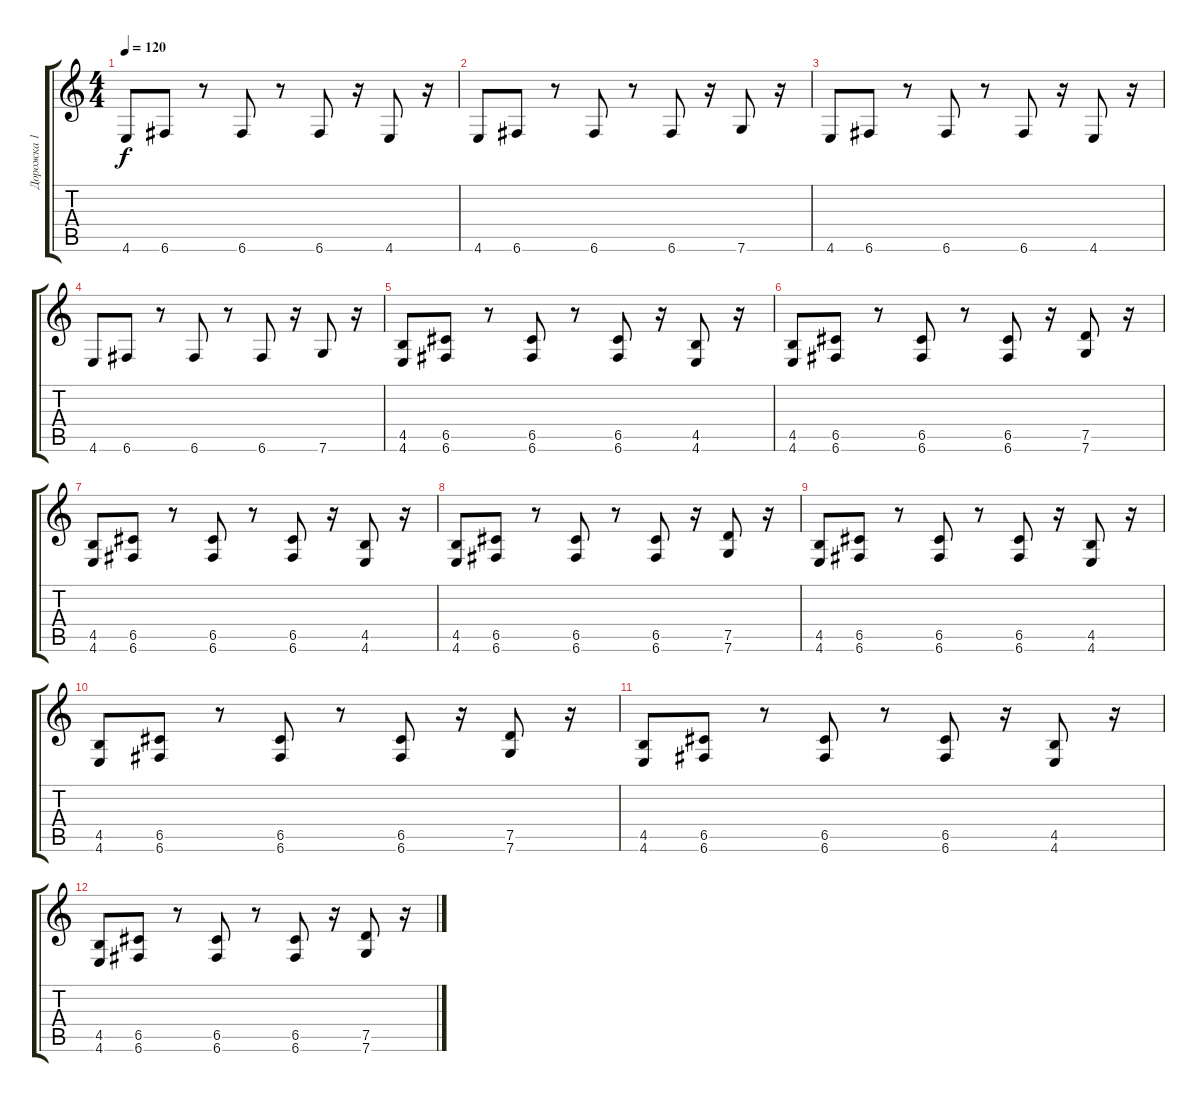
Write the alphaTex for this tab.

\track ("Дорожка 1" "Дорожка 1") {instrument distortionguitar}
\staff {score tabs}
\tuning (D4 A3 F3 C3 G2 C2) {hide}
\ts (4 4)
\tempo 120
\clef g2
\ks c
4.6.8{dy f} 6.6.8 r.8 6.6.8 r.8 6.6.8 r.16 4.6.8 r.16 |
4.6.8 6.6.8 r.8 6.6.8 r.8 6.6.8 r.16 7.6.8 r.16 |
4.6.8 6.6.8 r.8 6.6.8 r.8 6.6.8 r.16 4.6.8 r.16 |
4.6.8 6.6.8 r.8 6.6.8 r.8 6.6.8 r.16 7.6.8 r.16 |
(4.5 4.6).8 (6.5 6.6).8 r.8 (6.5 6.6).8 r.8 (6.5 6.6).8 r.16 (4.5 4.6).8 r.16 |
(4.5 4.6).8 (6.5 6.6).8 r.8 (6.5 6.6).8 r.8 (6.5 6.6).8 r.16 (7.5 7.6).8 r.16 |
(4.5 4.6).8 (6.5 6.6).8 r.8 (6.5 6.6).8 r.8 (6.5 6.6).8 r.16 (4.5 4.6).8 r.16 |
(4.5 4.6).8 (6.5 6.6).8 r.8 (6.5 6.6).8 r.8 (6.5 6.6).8 r.16 (7.5 7.6).8 r.16 |
(4.5 4.6).8 (6.5 6.6).8 r.8 (6.5 6.6).8 r.8 (6.5 6.6).8 r.16 (4.5 4.6).8 r.16 |
(4.5 4.6).8 (6.5 6.6).8 r.8 (6.5 6.6).8 r.8 (6.5 6.6).8 r.16 (7.5 7.6).8 r.16 |
(4.5 4.6).8 (6.5 6.6).8 r.8 (6.5 6.6).8 r.8 (6.5 6.6).8 r.16 (4.5 4.6).8 r.16 |
(4.5 4.6).8 (6.5 6.6).8 r.8 (6.5 6.6).8 r.8 (6.5 6.6).8 r.16 (7.5 7.6).8 r.16
